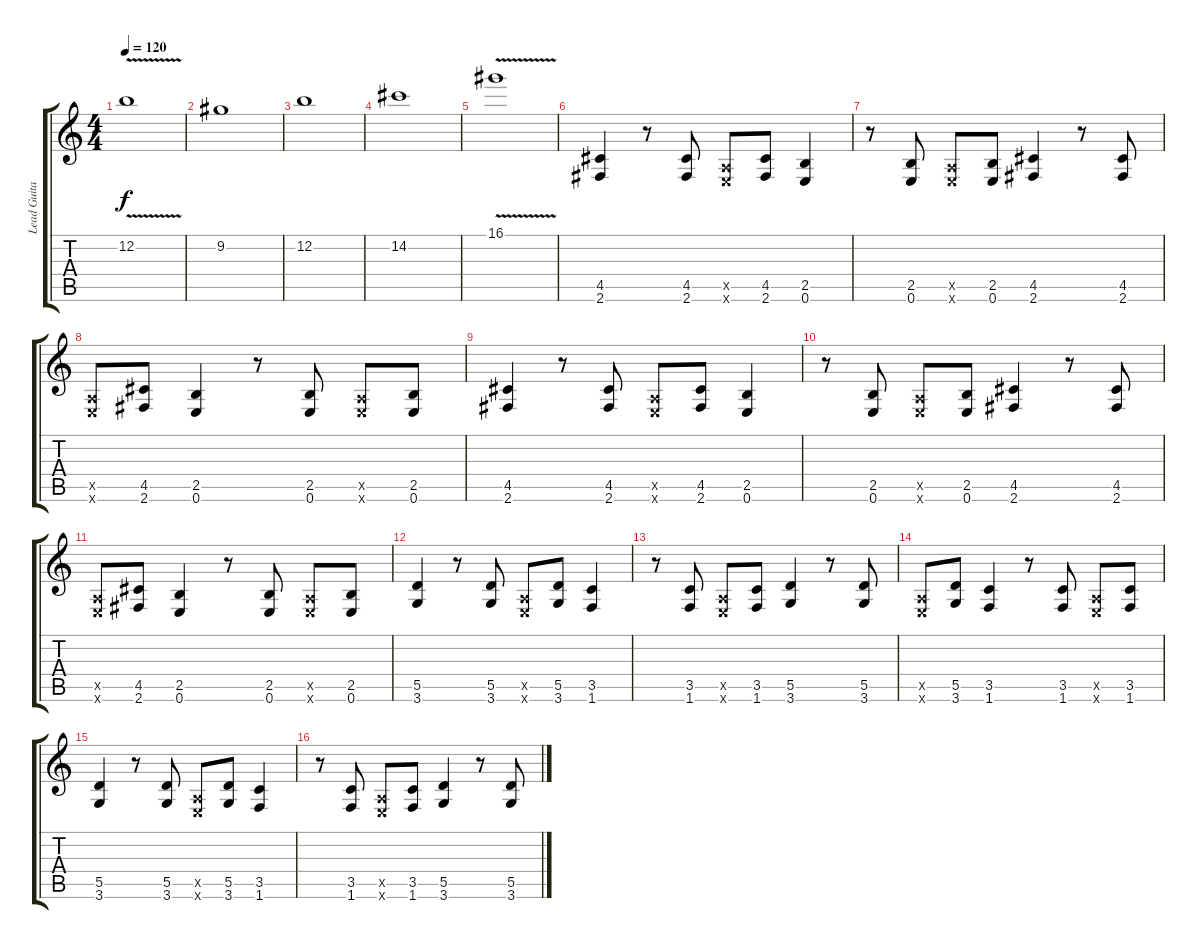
\track ("Lead Guitar" "Lead Guita") {instrument distortionguitar}
\staff {score tabs}
\tuning (E4 B3 G3 D3 A2 E2) {hide}
\ts (4 4)
\tempo 120
\clef g2
\ks c
12.2{v}.1{dy f} |
9.2.1 |
12.2.1 |
14.2.1 |
16.1{v}.1 |
(4.5 2.6).4 r.8 (4.5 2.6).8 (0.5{x} 0.6{x}).8 (4.5 2.6).8 (2.5 0.6).4 |
r.8 (2.5 0.6).8 (0.5{x} 0.6{x}).8 (2.5 0.6).8 (4.5 2.6).4 r.8 (4.5 2.6).8 |
(0.5{x} 0.6{x}).8 (4.5 2.6).8 (2.5 0.6).4 r.8 (2.5 0.6).8 (0.5{x} 0.6{x}).8 (2.5 0.6).8 |
(4.5 2.6).4 r.8 (4.5 2.6).8 (0.5{x} 0.6{x}).8 (4.5 2.6).8 (2.5 0.6).4 |
r.8 (2.5 0.6).8 (0.5{x} 0.6{x}).8 (2.5 0.6).8 (4.5 2.6).4 r.8 (4.5 2.6).8 |
(0.5{x} 0.6{x}).8 (4.5 2.6).8 (2.5 0.6).4 r.8 (2.5 0.6).8 (0.5{x} 0.6{x}).8 (2.5 0.6).8 |
(5.5 3.6).4 r.8 (5.5 3.6).8 (0.5{x} 0.6{x}).8 (5.5 3.6).8 (3.5 1.6).4 |
r.8 (3.5 1.6).8 (0.5{x} 0.6{x}).8 (3.5 1.6).8 (5.5 3.6).4 r.8 (5.5 3.6).8 |
(0.5{x} 0.6{x}).8 (5.5 3.6).8 (3.5 1.6).4 r.8 (3.5 1.6).8 (0.5{x} 0.6{x}).8 (3.5 1.6).8 |
(5.5 3.6).4 r.8 (5.5 3.6).8 (0.5{x} 0.6{x}).8 (5.5 3.6).8 (3.5 1.6).4 |
r.8 (3.5 1.6).8 (0.5{x} 0.6{x}).8 (3.5 1.6).8 (5.5 3.6).4 r.8 (5.5 3.6).8
